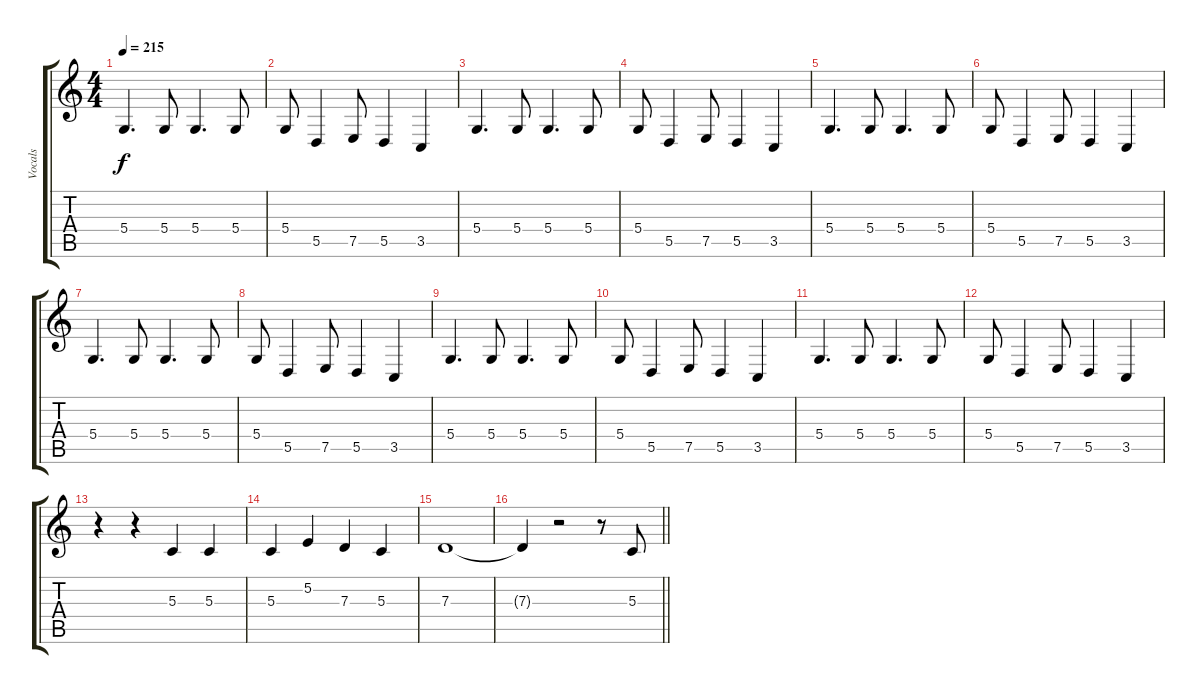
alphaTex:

\track ("Vocals" "Vocals") {instrument altosax}
\staff {score tabs}
\tuning (E4 B3 G3 D3 A2 E2) {hide}
\ts (4 4)
\tempo 215
\clef g2
\ks c
5.4.4{d dy f} 5.4.8 5.4.4{d} 5.4.8 |
5.4.8 5.5.4 7.5.8 5.5.4 3.5.4 |
5.4.4{d} 5.4.8 5.4.4{d} 5.4.8 |
5.4.8 5.5.4 7.5.8 5.5.4 3.5.4 |
5.4.4{d} 5.4.8 5.4.4{d} 5.4.8 |
5.4.8 5.5.4 7.5.8 5.5.4 3.5.4 |
5.4.4{d} 5.4.8 5.4.4{d} 5.4.8 |
5.4.8 5.5.4 7.5.8 5.5.4 3.5.4 |
5.4.4{d} 5.4.8 5.4.4{d} 5.4.8 |
5.4.8 5.5.4 7.5.8 5.5.4 3.5.4 |
5.4.4{d} 5.4.8 5.4.4{d} 5.4.8 |
5.4.8 5.5.4 7.5.8 5.5.4 3.5.4 |
r.4 r.4 5.3.4 5.3.4 |
5.3.4 5.2.4 7.3.4 5.3.4 |
7.3.1 |
\barLineRight lightlight
7.3{t}.4 r.2 r.8 5.3.8
